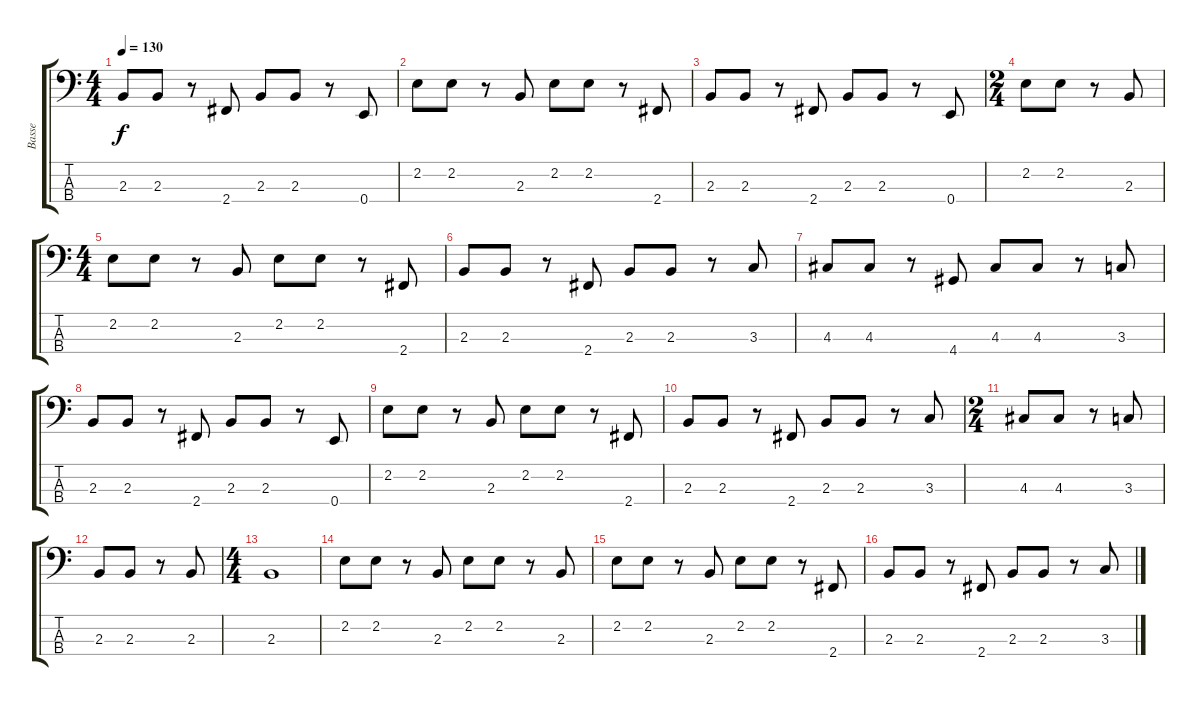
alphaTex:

\track ("Basse" "Basse") {instrument acousticbass}
\staff {score tabs}
\tuning (G2 D2 A1 E1) {hide}
\ts (4 4)
\tempo 130
\clef f4
\ks c
2.3.8{dy f} 2.3.8 r.8 2.4.8 2.3.8 2.3.8 r.8 0.4.8 |
2.2.8 2.2.8 r.8 2.3.8 2.2.8 2.2.8 r.8 2.4.8 |
2.3.8 2.3.8 r.8 2.4.8 2.3.8 2.3.8 r.8 0.4.8 |
\ts (2 4)
2.2.8 2.2.8 r.8 2.3.8 |
\ts (4 4)
2.2.8 2.2.8 r.8 2.3.8 2.2.8 2.2.8 r.8 2.4.8 |
2.3.8 2.3.8 r.8 2.4.8 2.3.8 2.3.8 r.8 3.3.8 |
4.3.8 4.3.8 r.8 4.4.8 4.3.8 4.3.8 r.8 3.3.8 |
2.3.8 2.3.8 r.8 2.4.8 2.3.8 2.3.8 r.8 0.4.8 |
2.2.8 2.2.8 r.8 2.3.8 2.2.8 2.2.8 r.8 2.4.8 |
2.3.8 2.3.8 r.8 2.4.8 2.3.8 2.3.8 r.8 3.3.8 |
\ts (2 4)
4.3.8 4.3.8 r.8 3.3.8 |
2.3.8 2.3.8 r.8 2.3.8 |
\ts (4 4)
2.3.1 |
2.2.8 2.2.8 r.8 2.3.8 2.2.8 2.2.8 r.8 2.3.8 |
2.2.8 2.2.8 r.8 2.3.8 2.2.8 2.2.8 r.8 2.4.8 |
2.3.8 2.3.8 r.8 2.4.8 2.3.8 2.3.8 r.8 3.3.8
